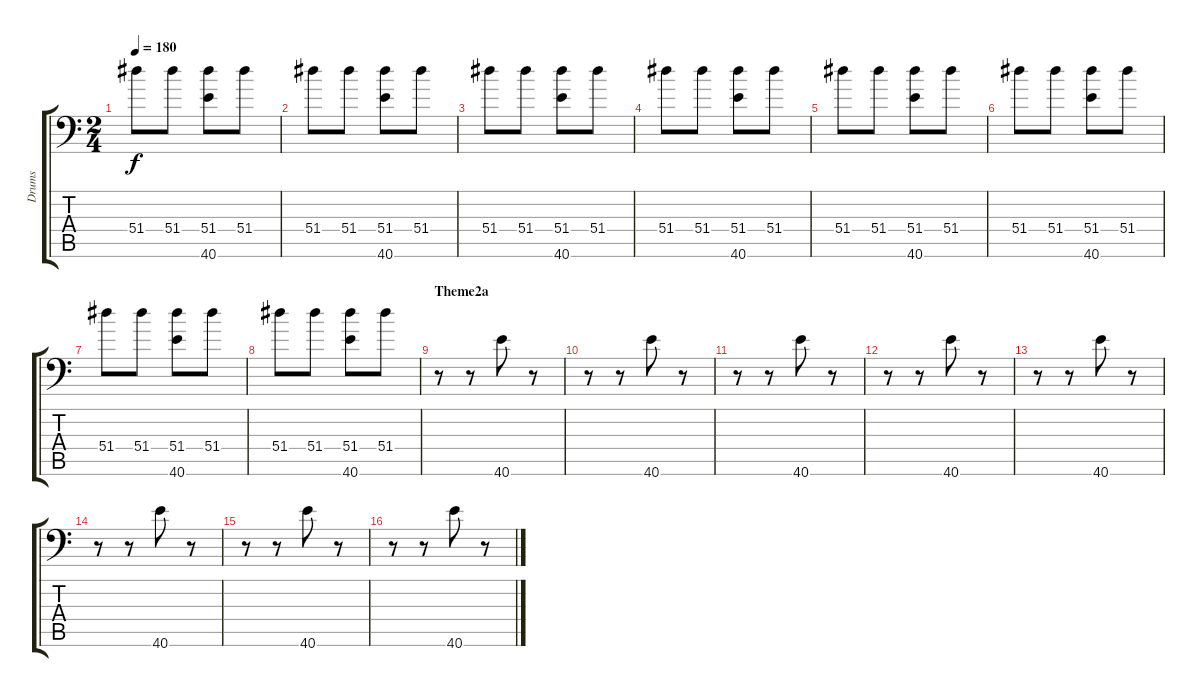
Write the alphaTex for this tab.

\track ("Drums" "Drums") {instrument acousticgrandpiano}
\staff {score tabs}
\tuning (C-1 C-1 C-1 C-1 C-1 C-1) {hide}
\ts (2 4)
\tempo 180
\clef f4
\ks c
51.4.8{dy f} 51.4.8 (51.4 40.6).8 51.4.8 |
51.4.8 51.4.8 (51.4 40.6).8 51.4.8 |
51.4.8 51.4.8 (51.4 40.6).8 51.4.8 |
51.4.8 51.4.8 (51.4 40.6).8 51.4.8 |
51.4.8 51.4.8 (51.4 40.6).8 51.4.8 |
51.4.8 51.4.8 (51.4 40.6).8 51.4.8 |
51.4.8 51.4.8 (51.4 40.6).8 51.4.8 |
51.4.8 51.4.8 (51.4 40.6).8 51.4.8 |
\section ("" "Theme2a")
r.8 r.8 40.6.8 r.8 |
r.8 r.8 40.6.8 r.8 |
r.8 r.8 40.6.8 r.8 |
r.8 r.8 40.6.8 r.8 |
r.8 r.8 40.6.8 r.8 |
r.8 r.8 40.6.8 r.8 |
r.8 r.8 40.6.8 r.8 |
r.8 r.8 40.6.8 r.8
